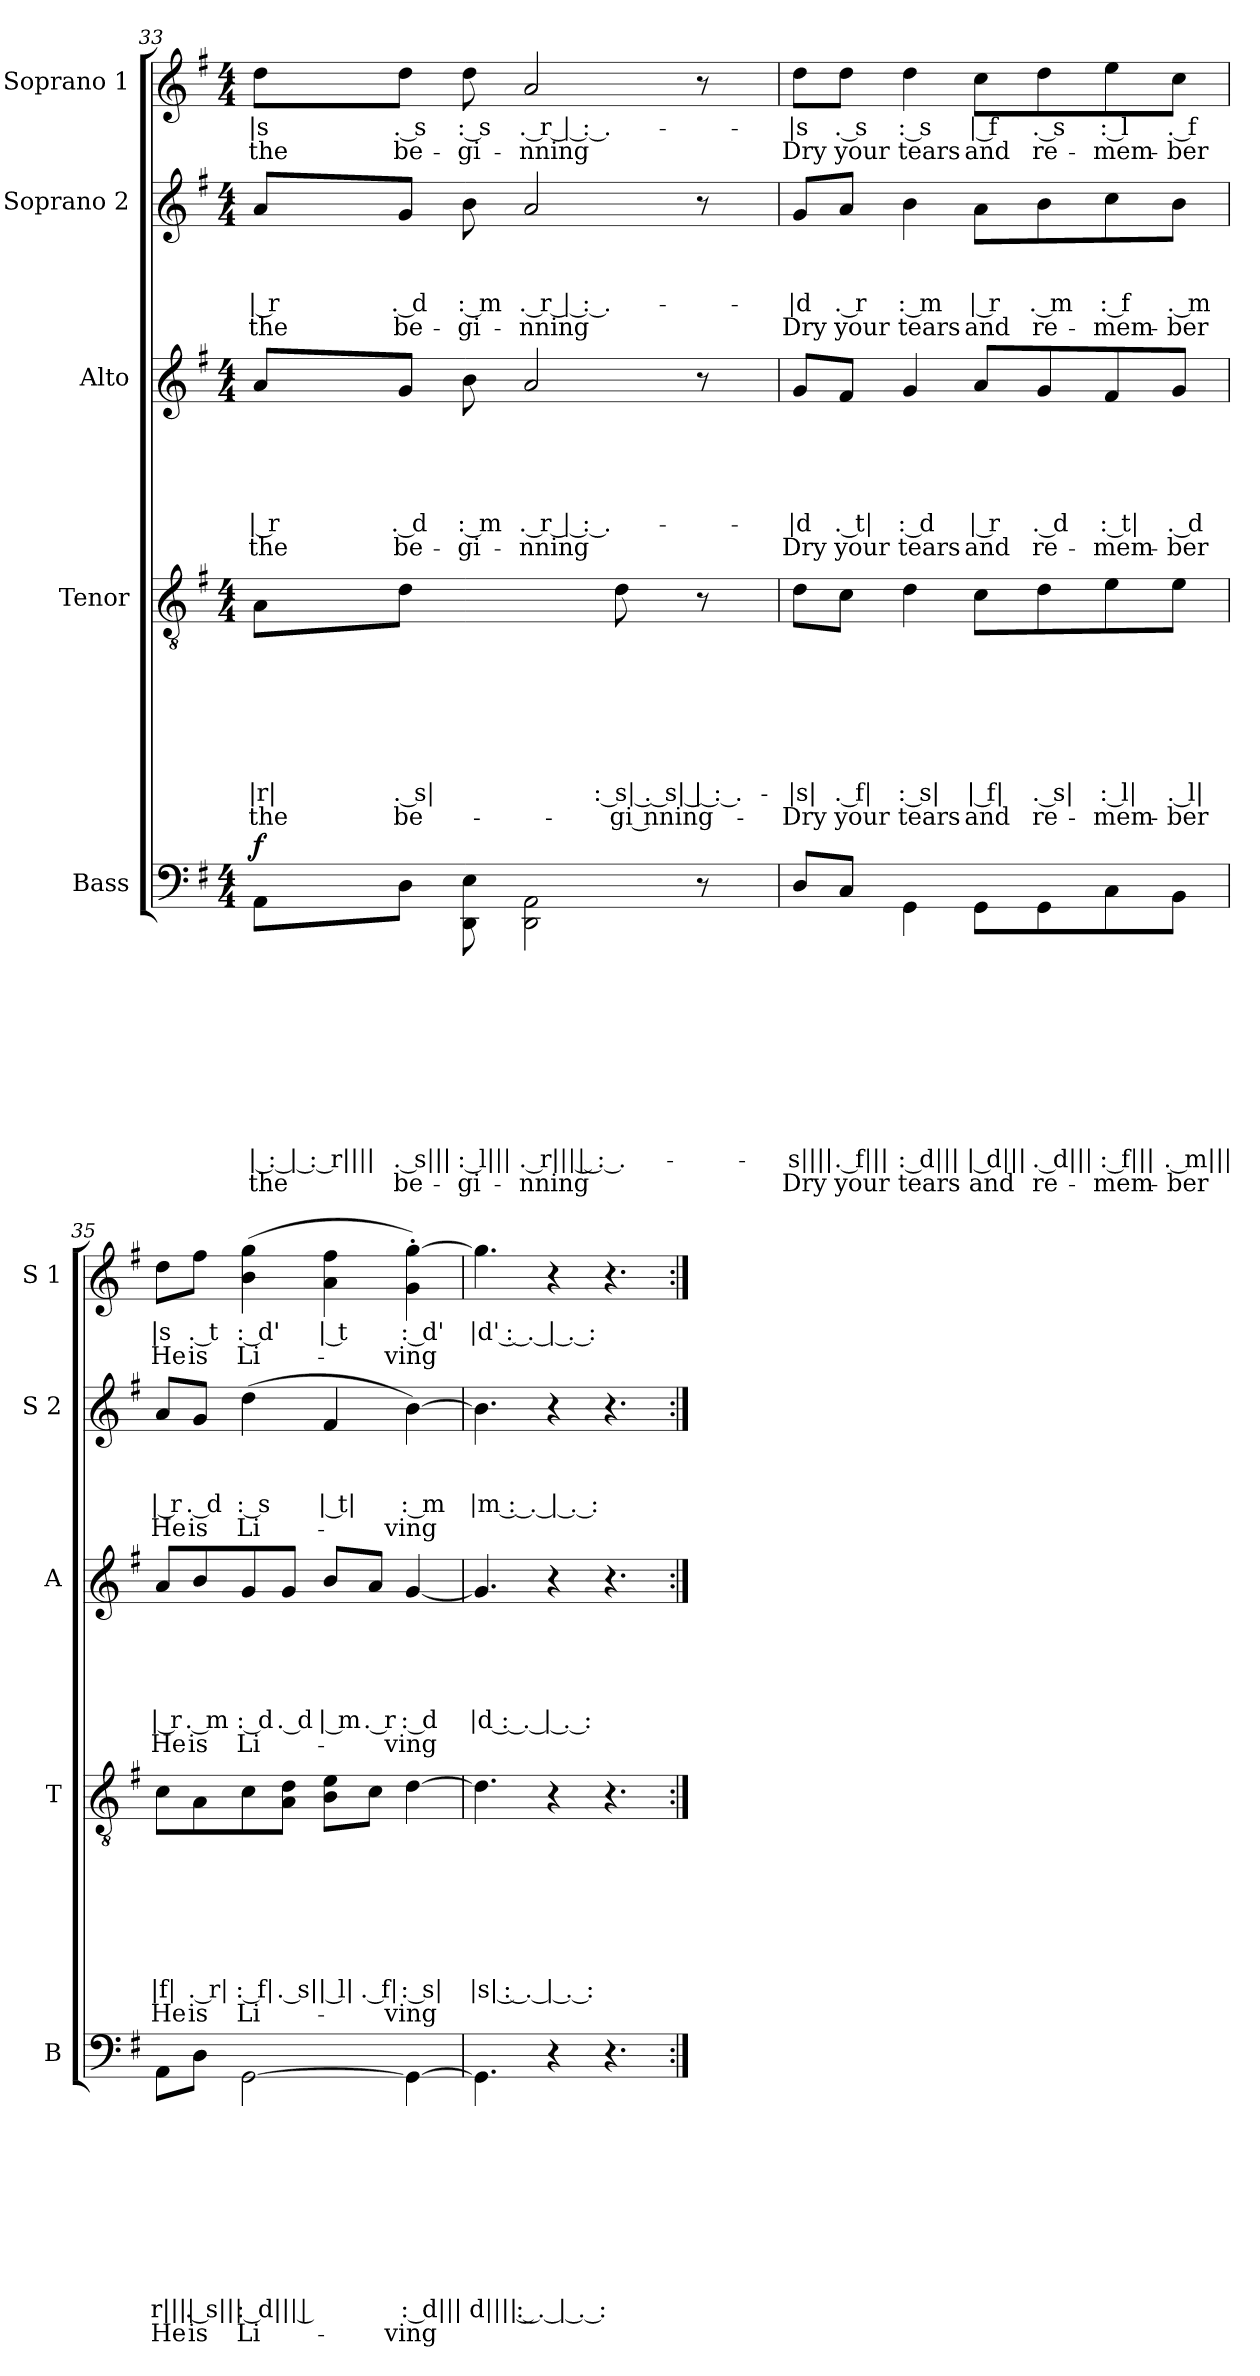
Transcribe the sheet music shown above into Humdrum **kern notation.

**kern	**text	**text	**text	**text	**text	**text	**text	**text	**text	**text	**dynam	**kern	**text	**text	**text	**text	**text	**text	**text	**text	**kern	**text	**text	**text	**text	**text	**text	**kern	**text	**text	**text	**text	**kern	**text	**text
*part5	*part5	*part5	*part5	*part5	*part5	*part5	*part5	*part5	*part5	*part5	*part5	*part4	*part4	*part4	*part4	*part4	*part4	*part4	*part4	*part4	*part3	*part3	*part3	*part3	*part3	*part3	*part3	*part2	*part2	*part2	*part2	*part2	*part1	*part1	*part1
*staff5	*staff5	*staff5	*staff5	*staff5	*staff5	*staff5	*staff5	*staff5	*staff5	*staff5	*staff5	*staff4	*staff4	*staff4	*staff4	*staff4	*staff4	*staff4	*staff4	*staff4	*staff3	*staff3	*staff3	*staff3	*staff3	*staff3	*staff3	*staff2	*staff2	*staff2	*staff2	*staff2	*staff1	*staff1	*staff1
*I"Bass	*	*	*	*	*	*	*	*	*	*	*	*I"Tenor	*	*	*	*	*	*	*	*	*I"Alto	*	*	*	*	*	*	*I"Soprano 2	*	*	*	*	*I"Soprano 1	*	*
*I'B	*	*	*	*	*	*	*	*	*	*	*	*I'T	*	*	*	*	*	*	*	*	*I'A	*	*	*	*	*	*	*I'S 2	*	*	*	*	*I'S 1	*	*
*clefF4	*	*	*	*	*	*	*	*	*	*	*	*clefGv2	*	*	*	*	*	*	*	*	*clefG2	*	*	*	*	*	*	*clefG2	*	*	*	*	*clefG2	*	*
*k[f#]	*	*	*	*	*	*	*	*	*	*	*	*k[f#]	*	*	*	*	*	*	*	*	*k[f#]	*	*	*	*	*	*	*k[f#]	*	*	*	*	*k[f#]	*	*
*G:	*	*	*	*	*	*	*	*	*	*	*	*G:	*	*	*	*	*	*	*	*	*G:	*	*	*	*	*	*	*G:	*	*	*	*	*G:	*	*
*M4/4	*	*	*	*	*	*	*	*	*	*	*	*M4/4	*	*	*	*	*	*	*	*	*M4/4	*	*	*	*	*	*	*M4/4	*	*	*	*	*M4/4	*	*
=33	=33	=33	=33	=33	=33	=33	=33	=33	=33	=33	=33	=33	=33	=33	=33	=33	=33	=33	=33	=33	=33	=33	=33	=33	=33	=33	=33	=33	=33	=33	=33	=33	=33	=33	=33
!	!	!	!	!	!	!	!	!	!LO:LY:b:rj	!LO:LY:b:rj	!LO:DY:b	!	!	!	!	!	!	!	!LO:LY:b:rj	!LO:LY:b:rj	!	!	!	!	!	!LO:LY:b:rj	!LO:LY:b:rj	!	!	!	!LO:LY:b:rj	!LO:LY:b:rj	!	!LO:LY:b:rj	!LO:LY:b:rj
8AA\L	.	.	.	.	.	.	.	.	-| : | : r||||	the	f	8A\L	.	.	.	.	.	.	|r|	the	8a/L	.	.	.	.	| r	the	8a/L	.	.	| r	the	8dd\L	|s	the
!	!	!	!	!	!	!	!	!	!LO:LY:b:rj	!LO:LY:b:rj	!	!	!	!	!	!	!	!	!LO:LY:b:rj	!LO:LY:b:rj	!	!	!	!	!	!LO:LY:b:rj	!LO:LY:b:rj	!	!	!	!LO:LY:b:rj	!LO:LY:b:rj	!	!LO:LY:b:rj	!LO:LY:b:rj
8D\J	.	.	.	.	.	.	.	.	. s|||	be-	.	8d\J	.	.	.	.	.	.	. s|	be-	8g/J	.	.	.	.	. d	be-	8g/J	.	.	. d	be-	8dd\J	. s	be-
!	!	!	!	!	!	!	!	!	!LO:LY:b:rj	!LO:LY:b:rj	!	!	!	!	!	!	!	!	!	!	!	!	!	!	!	!LO:LY:b:rj	!LO:LY:b:rj	!	!	!	!LO:LY:b:rj	!LO:LY:b:rj	!	!LO:LY:b:rj	!LO:LY:b:rj
8DD\ 8E\	.	.	.	.	.	.	.	.	: l|||	-gi-	.	2ryy	.	.	.	.	.	.	.	.	8b\	.	.	.	.	: m	-gi-	8b\	.	.	: m	-gi-	8dd\	: s	-gi-
!	!	!	!	!	!	!	!	!	!LO:LY:b:rj	!LO:LY:b:rj	!	!	!	!	!	!	!	!	!	!	!	!	!	!	!	!LO:LY:b:rj	!LO:LY:b:rj	!	!	!	!LO:LY:b:rj	!LO:LY:b:rj	!	!LO:LY:b:rj	!LO:LY:b:rj
2DD\ 2AA\	.	.	.	.	.	.	.	.	. r||| | : .-	-nning	.	.	.	.	.	.	.	.	.	.	2a/	.	.	.	.	. r | : .-	-nning	2a/	.	.	. r | : .-	-nning	2a/	. r | : .-	-nning
!	!	!	!	!	!	!	!	!	!	!	!	!	!	!	!	!	!	!	!LO:LY:b:rj	!LO:LY:b:rj	!	!	!	!	!	!	!	!	!	!	!	!	!	!	!
.	.	.	.	.	.	.	.	.	.	.	.	8d\	.	.	.	.	.	.	: s| . s| | : .-	-gi nning-	.	.	.	.	.	.	.	.	.	.	.	.	.	.	.
8r	.	.	.	.	.	.	.	.	.	.	.	8r	.	.	.	.	.	.	.	.	8r	.	.	.	.	.	.	8r	.	.	.	.	8r	.	.
!!LO:PB:g=z
=34	=34	=34	=34	=34	=34	=34	=34	=34	=34	=34	=34	=34	=34	=34	=34	=34	=34	=34	=34	=34	=34	=34	=34	=34	=34	=34	=34	=34	=34	=34	=34	=34	=34	=34	=34
!	!	!	!	!	!	!	!	!	!LO:LY:b:rj	!LO:LY:b:rj	!	!	!	!	!	!	!	!	!LO:LY:b:rj	!LO:LY:b:rj	!	!	!	!	!	!LO:LY:b:rj	!LO:LY:b:rj	!	!	!	!LO:LY:b:rj	!LO:LY:b:rj	!	!LO:LY:b:rj	!LO:LY:b:rj
8D/L	.	.	.	.	.	.	.	.	-s||||	Dry	.	8d\L	.	.	.	.	.	.	-|s|	-Dry	8g/L	.	.	.	.	-|d	Dry	8g/L	.	.	-|d	Dry	8dd\L	-|s	Dry
!	!	!	!	!	!	!	!	!	!LO:LY:b:rj	!LO:LY:b:rj	!	!	!	!	!	!	!	!	!LO:LY:b:rj	!LO:LY:b:rj	!	!	!	!	!	!LO:LY:b:rj	!LO:LY:b:rj	!	!	!	!LO:LY:b:rj	!LO:LY:b:rj	!	!LO:LY:b:rj	!LO:LY:b:rj
8C/J	.	.	.	.	.	.	.	.	. f|||	your	.	8c\J	.	.	.	.	.	.	. f|	your	8f#/J	.	.	.	.	. t|	your	8a/J	.	.	. r	your	8dd\J	. s	your
!	!	!	!	!	!	!	!	!	!LO:LY:b:rj	!LO:LY:b:rj	!	!	!	!	!	!	!	!	!LO:LY:b:rj	!LO:LY:b:rj	!	!	!	!	!	!LO:LY:b:rj	!LO:LY:b:rj	!	!	!	!LO:LY:b:rj	!LO:LY:b:rj	!	!LO:LY:b:rj	!LO:LY:b:rj
4GG\	.	.	.	.	.	.	.	.	: d|||	tears	.	4d\	.	.	.	.	.	.	: s|	tears	4g/	.	.	.	.	: d	tears	4b\	.	.	: m	tears	4dd\	: s	tears
!	!	!	!	!	!	!	!	!	!LO:LY:b:rj	!LO:LY:b:rj	!	!	!	!	!	!	!	!	!LO:LY:b:rj	!LO:LY:b:rj	!	!	!	!	!	!LO:LY:b:rj	!LO:LY:b:rj	!	!	!	!LO:LY:b:rj	!LO:LY:b:rj	!	!LO:LY:b:rj	!LO:LY:b:rj
8GG\L	.	.	.	.	.	.	.	.	| d|||	and	.	8c\L	.	.	.	.	.	.	| f|	and	8a/L	.	.	.	.	| r	and	8a\L	.	.	| r	and	8cc\L	| f	and
!	!	!	!	!	!	!	!	!	!LO:LY:b:rj	!LO:LY:b:rj	!	!	!	!	!	!	!	!	!LO:LY:b:rj	!LO:LY:b:rj	!	!	!	!	!	!LO:LY:b:rj	!LO:LY:b:rj	!	!	!	!LO:LY:b:rj	!LO:LY:b:rj	!	!LO:LY:b:rj	!LO:LY:b:rj
8GG\	.	.	.	.	.	.	.	.	. d|||	re-	.	8d\	.	.	.	.	.	.	. s|	re-	8g/	.	.	.	.	. d	re-	8b\	.	.	. m	re-	8dd\	. s	re-
!	!	!	!	!	!	!	!	!	!LO:LY:b:rj	!LO:LY:b:rj	!	!	!	!	!	!	!	!	!LO:LY:b:rj	!LO:LY:b:rj	!	!	!	!	!	!LO:LY:b:rj	!LO:LY:b:rj	!	!	!	!LO:LY:b:rj	!LO:LY:b:rj	!	!LO:LY:b:rj	!LO:LY:b:rj
8C\	.	.	.	.	.	.	.	.	: f|||	-mem-	.	8e\	.	.	.	.	.	.	: l|	-mem-	8f#/	.	.	.	.	: t|	-mem-	8cc\	.	.	: f	-mem-	8ee\	: l	-mem-
!	!	!	!	!	!	!	!	!	!LO:LY:b:rj	!LO:LY:b:rj	!	!	!	!	!	!	!	!	!LO:LY:b:rj	!LO:LY:b:rj	!	!	!	!	!	!LO:LY:b:rj	!LO:LY:b:rj	!	!	!	!LO:LY:b:rj	!LO:LY:b:rj	!	!LO:LY:b:rj	!LO:LY:b:rj
8BB\J	.	.	.	.	.	.	.	.	. m|||	-ber	.	8e\J	.	.	.	.	.	.	. l|	-ber	8g/J	.	.	.	.	. d	-ber	8b\J	.	.	. m	-ber	8cc\J	. f	-ber
=35	=35	=35	=35	=35	=35	=35	=35	=35	=35	=35	=35	=35	=35	=35	=35	=35	=35	=35	=35	=35	=35	=35	=35	=35	=35	=35	=35	=35	=35	=35	=35	=35	=35	=35	=35
!	!	!	!	!	!	!	!	!	!LO:LY:b:rj	!LO:LY:b:rj	!	!	!	!	!	!	!	!	!LO:LY:b:rj	!LO:LY:b:rj	!	!	!	!	!	!LO:LY:b:rj	!LO:LY:b:rj	!	!	!	!LO:LY:b:rj	!LO:LY:b:rj	!	!LO:LY:b:rj	!LO:LY:b:rj
8AA\L	.	.	.	.	.	.	.	.	r||||	He	.	8c\L	.	.	.	.	.	.	|f|	He	8a/L	.	.	.	.	| r	He	8a/L	.	.	| r	He	8dd\L	|s	He
!	!	!	!	!	!	!	!	!	!LO:LY:b:rj	!LO:LY:b:rj	!	!	!	!	!	!	!	!	!LO:LY:b:rj	!LO:LY:b:rj	!	!	!	!	!	!LO:LY:b:rj	!LO:LY:b:rj	!	!	!	!LO:LY:b:rj	!LO:LY:b:rj	!	!LO:LY:b:rj	!LO:LY:b:rj
8D\J	.	.	.	.	.	.	.	.	. s|||	is	.	8A\	.	.	.	.	.	.	. r|	is	8b/	.	.	.	.	. m	is	8g/J	.	.	. d	is	8ff#\J	. t	is
!	!	!	!	!	!	!	!	!	!LO:LY:b:rj	!LO:LY:b:rj	!	!	!	!	!	!	!	!	!LO:LY:b:rj	!LO:LY:b:rj	!	!	!	!	!	!LO:LY:b:rj	!LO:LY:b:rj	!	!	!	!LO:LY:b:rj	!LO:LY:b:rj	!	!LO:LY:b:rj	!LO:LY:b:rj
[>2GG\	.	.	.	.	.	.	.	.	: d||| |	Li-	.	8c\	.	.	.	.	.	.	: f|	Li-	8g/	.	.	.	.	: d	Li-	(>4dd\	.	.	: s	Li-	(>4b\ 4gg\	: d'	Li-
!	!	!	!	!	!	!	!	!	!	!	!	!	!	!	!	!	!	!	!LO:LY:b:rj	!	!	!	!	!	!	!LO:LY:b:rj	!	!	!	!	!	!	!	!	!
.	.	.	.	.	.	.	.	.	.	.	.	8A\ 8d\J	.	.	.	.	.	.	. s|	.	8g/J	.	.	.	.	. d	.	.	.	.	.	.	.	.	.
!	!	!	!	!	!	!	!	!	!	!	!	!	!	!	!	!	!	!	!LO:LY:b:rj	!	!	!	!	!	!	!LO:LY:b:rj	!	!	!	!	!LO:LY:b:rj	!	!	!LO:LY:b:rj	!
.	.	.	.	.	.	.	.	.	.	.	.	8B\ 8e\L	.	.	.	.	.	.	| l|	.	8b/L	.	.	.	.	| m	.	4f#/	.	.	| t|	.	4a\ 4ff#\	| t	.
!	!	!	!	!	!	!	!	!	!	!	!	!	!	!	!	!	!	!	!LO:LY:b:rj	!	!	!	!	!	!	!LO:LY:b:rj	!	!	!	!	!	!	!	!	!
.	.	.	.	.	.	.	.	.	.	.	.	8c\J	.	.	.	.	.	.	. f|	.	8a/J	.	.	.	.	. r	.	.	.	.	.	.	.	.	.
!	!	!	!	!	!	!	!	!	!LO:LY:b:rj	!LO:LY:b:rj	!	!	!	!	!	!	!	!	!LO:LY:b:rj	!LO:LY:b:rj	!	!	!	!	!	!LO:LY:b:rj	!LO:LY:b:rj	!	!	!	!LO:LY:b:rj	!LO:LY:b:rj	!	!LO:LY:b:rj	!LO:LY:b:rj
4GG\_	.	.	.	.	.	.	.	.	: d|||	-ving	.	[>4d\	.	.	.	.	.	.	: s|	-ving	[<4g/	.	.	.	.	: d	-ving	[>4b\)	.	.	: m	-ving	4g\'> [>4gg\'>)	: d'	-ving
=36	=36	=36	=36	=36	=36	=36	=36	=36	=36	=36	=36	=36	=36	=36	=36	=36	=36	=36	=36	=36	=36	=36	=36	=36	=36	=36	=36	=36	=36	=36	=36	=36	=36	=36	=36
!	!	!	!	!	!	!	!	!	!LO:LY:b:rj	!	!	!	!	!	!	!	!	!	!LO:LY:b:rj	!	!	!	!	!	!	!LO:LY:b:rj	!	!	!	!	!LO:LY:b:rj	!	!	!LO:LY:b:rj	!
4.GG\]	.	.	.	.	.	.	.	.	d|||| : . | . :-	.	.	4.d\]	.	.	.	.	.	.	|s| : . | . :-	.	4.g/]	.	.	.	.	|d : . | . :-	.	4.b\]	.	.	|m : . | . :-	.	4.gg\]	|d' : . | . :-	.
4r	.	.	.	.	.	.	.	.	.	.	.	4r	.	.	.	.	.	.	.	.	4r	.	.	.	.	.	.	4r	.	.	.	.	4r	.	.
4.r	.	.	.	.	.	.	.	.	.	.	.	4.r	.	.	.	.	.	.	.	.	4.r	.	.	.	.	.	.	4.r	.	.	.	.	4.r	.	.
=:|!	=:|!	=:|!	=:|!	=:|!	=:|!	=:|!	=:|!	=:|!	=:|!	=:|!	=:|!	=:|!	=:|!	=:|!	=:|!	=:|!	=:|!	=:|!	=:|!	=:|!	=:|!	=:|!	=:|!	=:|!	=:|!	=:|!	=:|!	=:|!	=:|!	=:|!	=:|!	=:|!	=:|!	=:|!	=:|!
*-	*-	*-	*-	*-	*-	*-	*-	*-	*-	*-	*-	*-	*-	*-	*-	*-	*-	*-	*-	*-	*-	*-	*-	*-	*-	*-	*-	*-	*-	*-	*-	*-	*-	*-	*-
